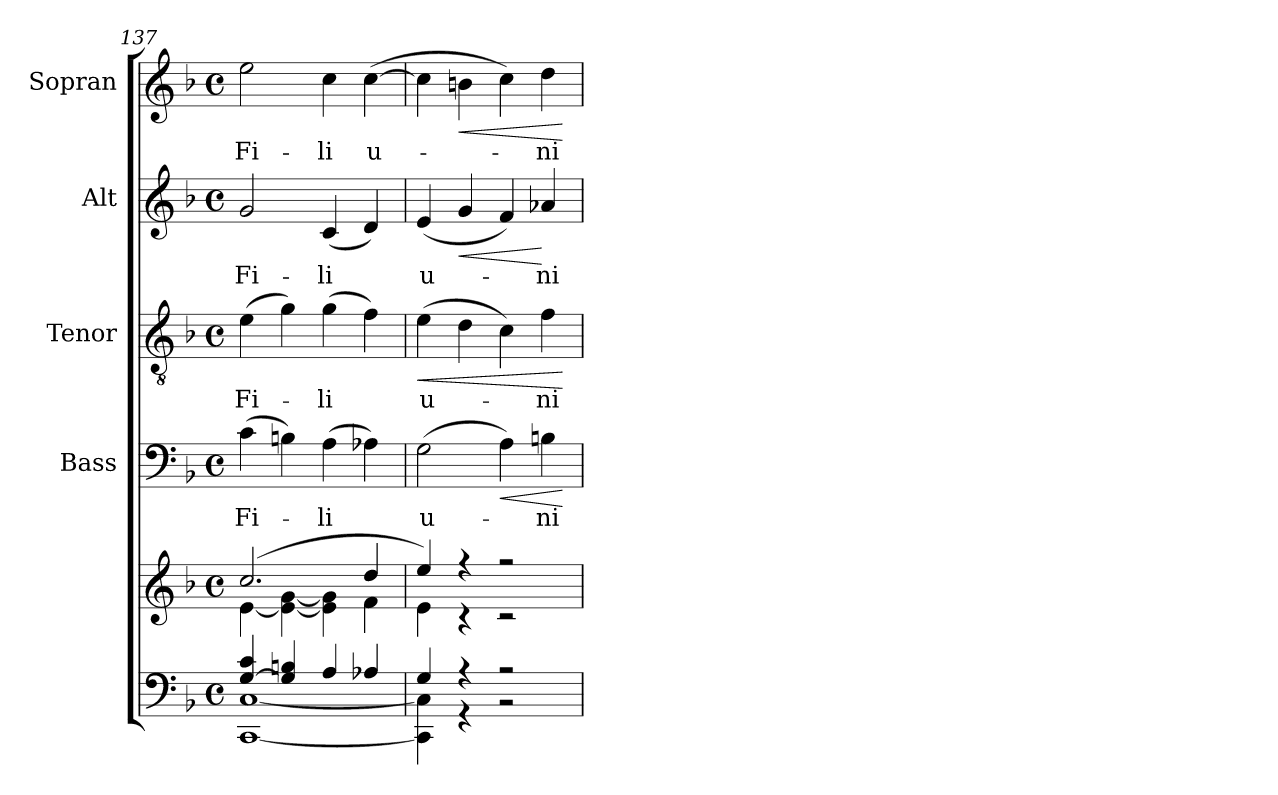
**kern	**kern	**kern	**text	**dynam	**kern	**text	**dynam	**kern	**text	**dynam	**kern	**text	**dynam
*part5	*part5	*part4	*part4	*part4	*part3	*part3	*part3	*part2	*part2	*part2	*part1	*part1	*part1
*staff6	*staff5	*staff4	*staff4	*staff4	*staff3	*staff3	*staff3	*staff2	*staff2	*staff2	*staff1	*staff1	*staff1
*	*	*I"Bass	*	*	*I"Tenor	*	*	*I"Alt	*	*	*I"Sopran	*	*
*	*	*I'B.	*	*	*I'T.	*	*	*I'A.	*	*	*I'S.	*	*
*clefF4	*clefG2	*clefF4	*	*	*clefGv2	*	*	*clefG2	*	*	*clefG2	*	*
*k[b-]	*k[b-]	*k[b-]	*	*	*k[b-]	*	*	*k[b-]	*	*	*k[b-]	*	*
*F:	*F:	*F:	*	*	*F:	*	*	*F:	*	*	*F:	*	*
*M4/4	*M4/4	*M4/4	*	*	*M4/4	*	*	*M4/4	*	*	*M4/4	*	*
*met(c)	*met(c)	*met(c)	*	*	*met(c)	*	*	*met(c)	*	*	*met(c)	*	*
=137	=137	=137	=137	=137	=137	=137	=137	=137	=137	=137	=137	=137	=137
*^	*^	*	*	*	*	*	*	*	*	*	*	*	*
!	!	!	!	!	!LO:LY:b	!	!	!LO:LY:b	!	!	!LO:LY:b	!	!	!LO:LY:b	!
[>4G/ 4c/	[<1CC [<1C	(2.cc/	[<4e\	(>4c\	Fi-	.	(>4e\	Fi-	.	2g/	Fi-	.	2ee\	Fi-	.
4G/] 4Bn/	.	.	4e\_ [<4g\	4Bn\)	.	.	4g\)	.	.	.	.	.	.	.	.
!	!	!	!	!	!LO:LY:b	!	!	!LO:LY:b	!	!	!LO:LY:b	!	!	!LO:LY:b	!
4A/	.	.	4e\] 4g\]	(>4A\	-li	.	(>4g\	-li	.	(<4c/	-li	.	4cc\	-li	.
!	!	!	!	!	!	!	!	!	!	!	!	!	!	!LO:LY:b	!
4A-X/	.	4dd/	4f\	4A-X\)	.	.	4f\)	.	.	4d/)	.	.	(>[4cc\	u-	.
=138	=138	=138	=138	=138	=138	=138	=138	=138	=138	=138	=138	=138	=138	=138	=138
!	!	!	!	!	!LO:LY:b	!	!	!LO:LY:b	!LO:HP:b	!	!LO:LY:b	!	!	!	!
4G/	4CC\] 4C\]	4ee/)	4e\	(>2G\	u-	.	(>4e\	u-	<	(<4e/	u-	.	4cc\]	.	.
!	!	!	!	!	!	!	!	!	!	!	!	!LO:HP:b	!	!	!LO:HP:b
4r	4r	4r	4r	.	.	.	4d\	.	.	4g/	.	<	4bn\	.	<
!	!	!	!	!	!	!LO:HP:b	!	!	!	!	!	!	!	!	!
2r	2r	2r	2r	4A\)	.	<	4c\)	.	.	4f/)	.	.	4cc\)	.	.
!	!	!	!	!	!LO:LY:b	!	!	!LO:LY:b	!	!	!LO:LY:b	!	!	!LO:LY:b	!
.	.	.	.	4Bn\	-ni-	.	4f\	-ni-	.	4a-X/	-ni-	[	4dd\	-ni-	.
*v	*v	*	*	*	*	*	*	*	*	*	*	*	*	*	*
*	*v	*v	*	*	*	*	*	*	*	*	*	*	*	*
.	.	.	.	[	.	.	[	.	.	.	.	.	[
=	=	=	=	=	=	=	=	=	=	=	=	=	=
*-	*-	*-	*-	*-	*-	*-	*-	*-	*-	*-	*-	*-	*-
